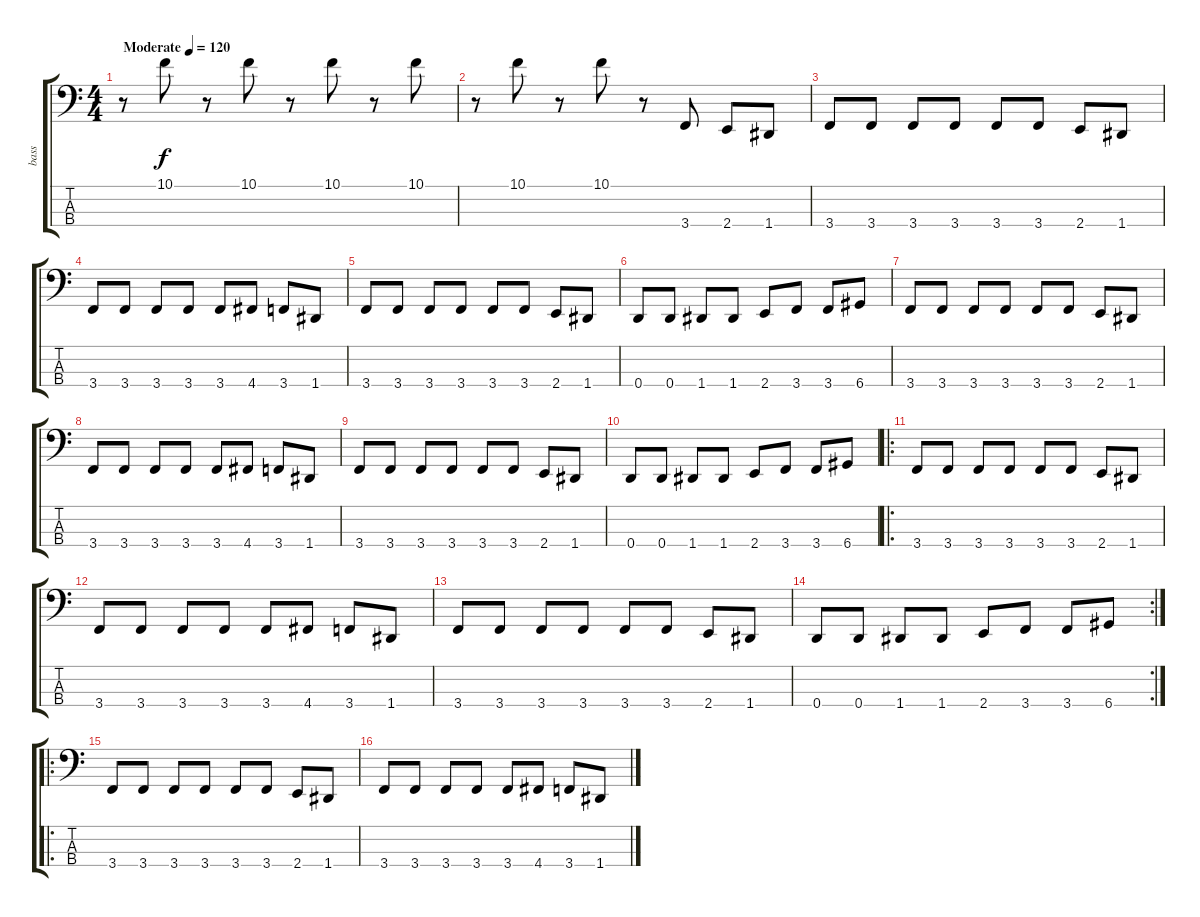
\track ("bass" "bass") {instrument electricbasspick}
\staff {score tabs}
\tuning (G2 D2 A1 D1) {hide}
\ts (4 4)
\tempo (120 "Moderate")
\clef f4
\ks c
r.8{dy f instrument electricbasspick} 10.1.8 r.8 10.1.8 r.8 10.1.8 r.8 10.1.8 |
r.8 10.1.8 r.8 10.1.8 r.8 3.4.8 2.4.8 1.4.8 |
3.4.8 3.4.8 3.4.8 3.4.8 3.4.8 3.4.8 2.4.8 1.4.8 |
3.4.8 3.4.8 3.4.8 3.4.8 3.4.8 4.4.8 3.4.8 1.4.8 |
3.4.8 3.4.8 3.4.8 3.4.8 3.4.8 3.4.8 2.4.8 1.4.8 |
0.4.8 0.4.8 1.4.8 1.4.8 2.4.8 3.4.8 3.4.8 6.4.8 |
3.4.8 3.4.8 3.4.8 3.4.8 3.4.8 3.4.8 2.4.8 1.4.8 |
3.4.8 3.4.8 3.4.8 3.4.8 3.4.8 4.4.8 3.4.8 1.4.8 |
3.4.8 3.4.8 3.4.8 3.4.8 3.4.8 3.4.8 2.4.8 1.4.8 |
0.4.8 0.4.8 1.4.8 1.4.8 2.4.8 3.4.8 3.4.8 6.4.8 |
\ro
3.4.8 3.4.8 3.4.8 3.4.8 3.4.8 3.4.8 2.4.8 1.4.8 |
3.4.8 3.4.8 3.4.8 3.4.8 3.4.8 4.4.8 3.4.8 1.4.8 |
3.4.8 3.4.8 3.4.8 3.4.8 3.4.8 3.4.8 2.4.8 1.4.8 |
\rc 2
0.4.8 0.4.8 1.4.8 1.4.8 2.4.8 3.4.8 3.4.8 6.4.8 |
\ro
3.4.8 3.4.8 3.4.8 3.4.8 3.4.8 3.4.8 2.4.8 1.4.8 |
3.4.8 3.4.8 3.4.8 3.4.8 3.4.8 4.4.8 3.4.8 1.4.8
